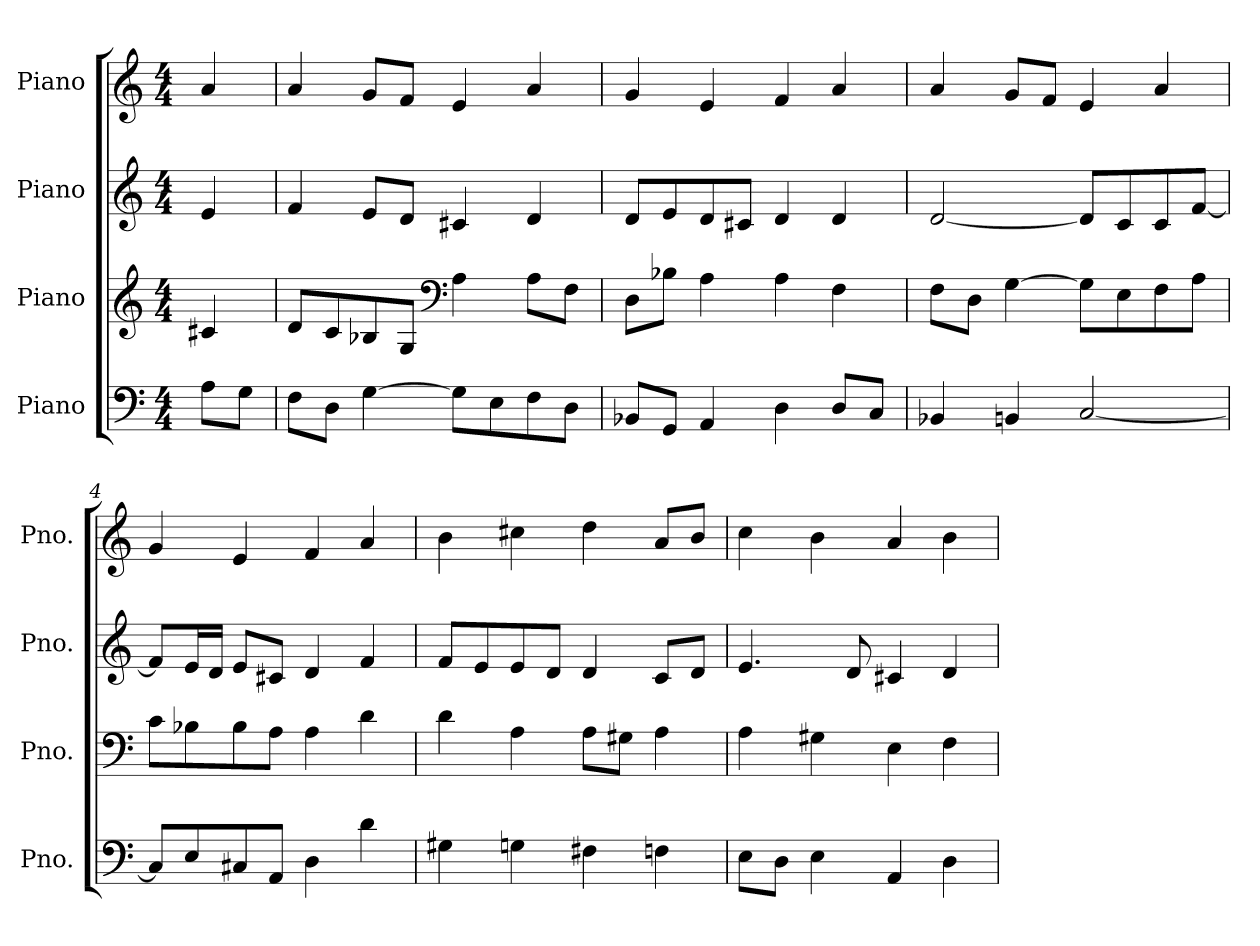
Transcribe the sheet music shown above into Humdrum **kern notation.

**kern	**kern	**kern	**kern
*part4	*part3	*part2	*part1
*staff4	*staff3	*staff2	*staff1
*I"Piano	*I"Piano	*I"Piano	*I"Piano
*I'Pno.	*I'Pno.	*I'Pno.	*I'Pno.
*clefF4	*clefG2	*clefG2	*clefG2
*k[]	*k[]	*k[]	*k[]
*M4/4	*M4/4	*M4/4	*M4/4
*MM120	*MM120	*MM120	*MM120
=	=	=	=
8A\L	4c#X/	4e/	4a/
8G\J	.	.	.
=1	=1	=1	=1
8F\L	8d/L	4f/	4a/
8D\J	8c/	.	.
[4G\	8B-X/	8e/L	8g/L
.	8G/J	8d/J	8f/J
*	*clefF4	*	*
8G\L]	4A\	4c#X/	4e/
8E\	.	.	.
8F\	8A\L	4d/	4a/
8D\J	8F\J	.	.
=2	=2	=2	=2
8BB-X/L	8D\L	8d/L	4g/
8GG/J	8B-X\J	8e/	.
4AA/	4A\	8d/	4e/
.	.	8c#X/J	.
4D\	4A\	4d/	4f/
8D/L	4F\	4d/	4a/
8C/J	.	.	.
=3	=3	=3	=3
4BB-X/	8F\L	[2d/	4a/
.	8D\J	.	.
4BBn/	[4G\	.	8g/L
.	.	.	8f/J
[2C/	8G\L]	8d/L]	4e/
.	8E\	8c/	.
.	8F\	8c/	4a/
.	8A\J	[8f/J	.
=4	=4	=4	=4
8C/L]	8c\L	8f/L]	4g/
8E/	8B-X\	16e/L	.
.	.	16d/JJ	.
8C#X/	8B-\	8e/L	4e/
8AA/J	8A\J	8c#X/J	.
4D\	4A\	4d/	4f/
4d\	4d\	4f/	4a/
!!LO:LB:g=z
=5	=5	=5	=5
4G#X\	4d\	8f/L	4b\
.	.	8e/	.
4Gn\	4A\	8e/	4cc#X\
.	.	8d/J	.
4F#X\	8A\L	4d/	4dd\
.	8G#X\J	.	.
4Fn\	4A\	8c/L	8a/L
.	.	8d/J	8b/J
=6	=6	=6	=6
8E\L	4A\	4.e/	4cc\
8D\J	.	.	.
4E\	4G#X\	.	4b\
.	.	8d/	.
4AA/	4E\	4c#X/	4a/
4D\	4F\	4d/	4b\
=	=	=	=
*-	*-	*-	*-
